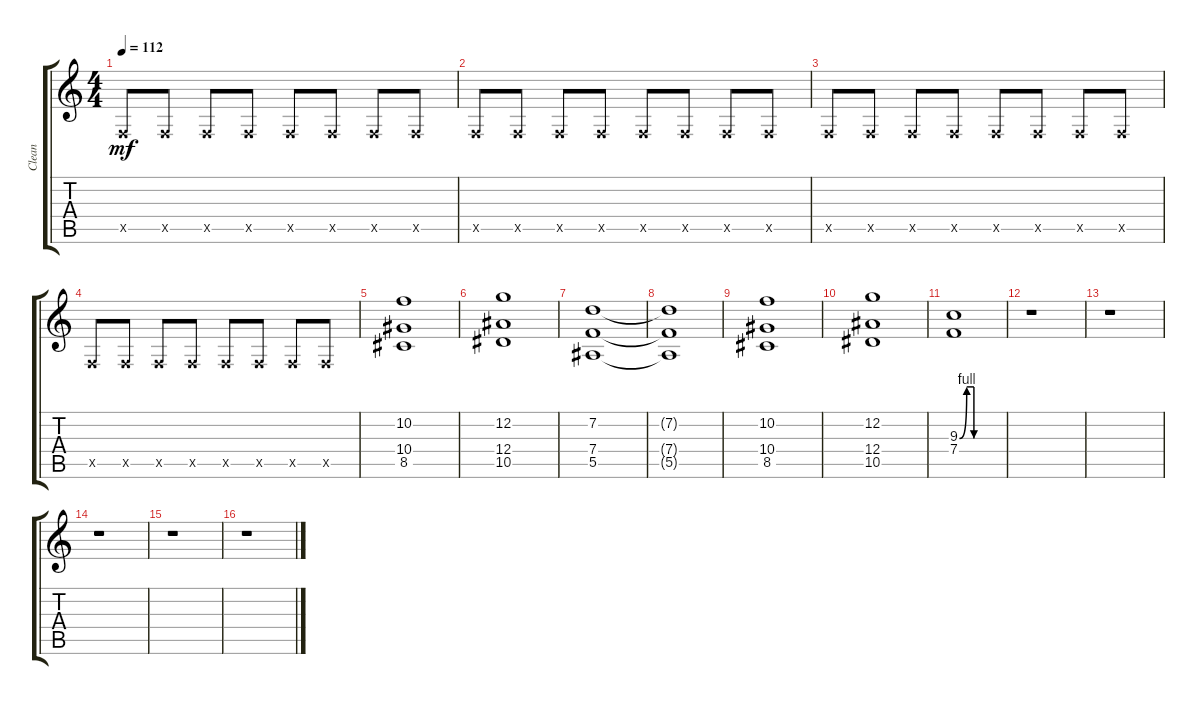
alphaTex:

\track ("Clean" "Clean") {instrument electricguitarclean}
\staff {score tabs}
\tuning (C4 G3 Eb3 Bb2 F2 Bb2) {hide}
\ts (4 4)
\tempo 112
\clef g2
\ks c
0.5{x}.8{dy mf} 0.5{x}.8 0.5{x}.8 0.5{x}.8 0.5{x}.8 0.5{x}.8 0.5{x}.8 0.5{x}.8 |
0.5{x}.8 0.5{x}.8 0.5{x}.8 0.5{x}.8 0.5{x}.8 0.5{x}.8 0.5{x}.8 0.5{x}.8 |
0.5{x}.8 0.5{x}.8 0.5{x}.8 0.5{x}.8 0.5{x}.8 0.5{x}.8 0.5{x}.8 0.5{x}.8 |
0.5{x}.8 0.5{x}.8 0.5{x}.8 0.5{x}.8 0.5{x}.8 0.5{x}.8 0.5{x}.8 0.5{x}.8 |
(10.2 10.4 8.5).1 |
(12.2 12.4 10.5).1 |
(7.2 7.4 5.5).1 |
(7.2{t} 7.4{t} 5.5{t}).1 |
(10.2 10.4 8.5).1 |
(12.2 12.4 10.5).1 |
(9.3{be (custom 0 0 10 4 20 4 20 0 60 0)} 7.4).1 |
r.1 |
r.1 |
r.1 |
r.1 |
r.1
